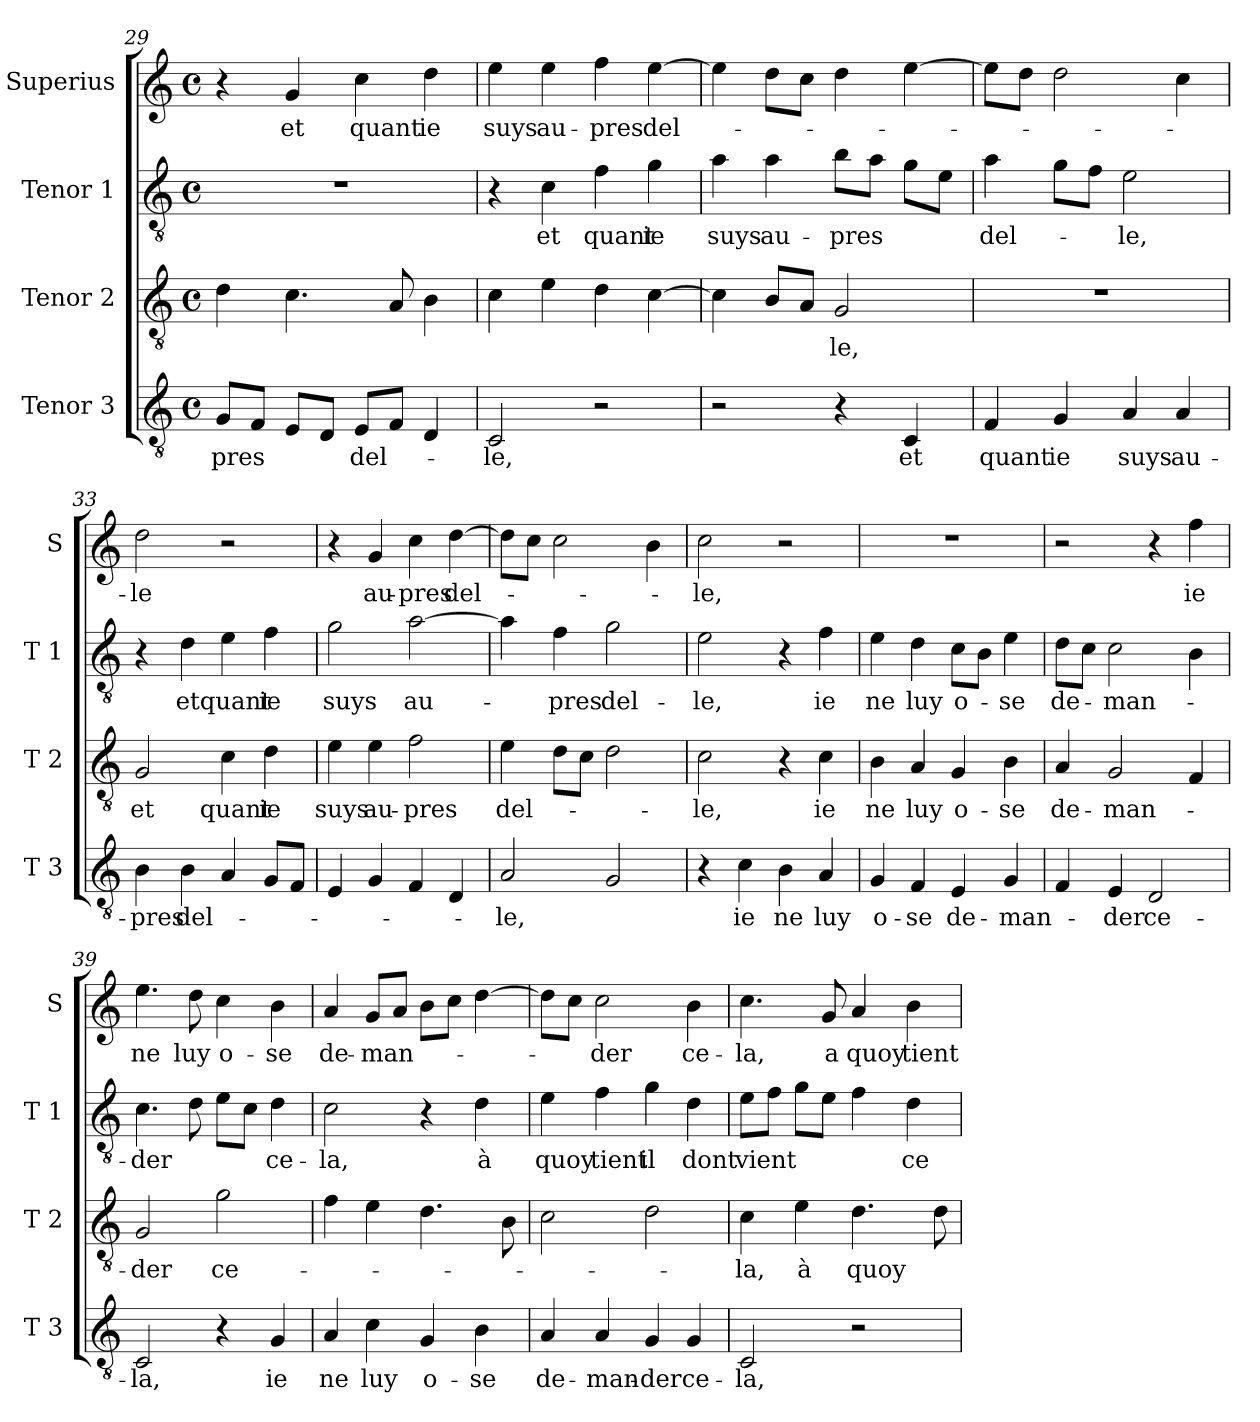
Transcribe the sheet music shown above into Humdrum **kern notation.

**kern	**text	**kern	**text	**kern	**text	**kern	**text
*part4	*part4	*part3	*part3	*part2	*part2	*part1	*part1
*staff4	*staff4	*staff3	*staff3	*staff2	*staff2	*staff1	*staff1
*I"Tenor 3	*	*I"Tenor 2	*	*I"Tenor 1	*	*I"Superius	*
*I'T 3	*	*I'T 2	*	*I'T 1	*	*I'S	*
*clefGv2	*	*clefGv2	*	*clefGv2	*	*clefG2	*
*k[]	*	*k[]	*	*k[]	*	*k[]	*
*C:	*	*C:	*	*C:	*	*C:	*
*M4/4	*	*M4/4	*	*M4/4	*	*M4/4	*
*met(c)	*	*met(c)	*	*met(c)	*	*met(c)	*
=29	=29	=29	=29	=29	=29	=29	=29
!	!LO:LY:b	!	!	!	!	!	!
8G/L	-pres	4d\	.	1r	.	4r	.
8F/J	.	.	.	.	.	.	.
!	!	!	!	!	!	!	!LO:LY:b
8E/L	.	4.c\	.	.	.	4g/	et
8D/J	.	.	.	.	.	.	.
!	!LO:LY:b	!	!	!	!	!	!LO:LY:b
8E/L	del-	.	.	.	.	4cc\	quant
8F/J	.	8A/	.	.	.	.	.
!	!	!	!	!	!	!	!LO:LY:b
4D/	.	4B\	.	.	.	4dd\	ie
=30	=30	=30	=30	=30	=30	=30	=30
!	!LO:LY:b	!	!	!	!	!	!LO:LY:b
2C/	-le,	4c\	.	4r	.	4ee\	suys
!	!	!	!	!	!LO:LY:b	!	!LO:LY:b
.	.	4e\	.	4c\	et	4ee\	au-
!	!	!	!	!	!LO:LY:b	!	!LO:LY:b
2r	.	4d\	.	4f\	quant	4ff\	-pres
!	!	!	!	!	!LO:LY:b	!	!LO:LY:b
.	.	[4c\	.	4g\	ie	[4ee\	del-
!!LO:PB:g=z
=31	=31	=31	=31	=31	=31	=31	=31
!	!	!	!	!	!LO:LY:b	!	!
2r	.	4c\]	.	4a\	suys	4ee\]	.
!	!	!	!	!	!LO:LY:b	!	!
.	.	8B/L	.	4a\	au-	8dd\L	.
.	.	8A/J	.	.	.	8cc\J	.
!	!	!	!LO:LY:b	!	!LO:LY:b	!	!
4r	.	2G/	-le,	8b\L	-pres	4dd\	.
.	.	.	.	8a\J	.	.	.
!	!LO:LY:b	!	!	!	!	!	!
4C/	et	.	.	8g\L	.	[4ee\	.
.	.	.	.	8e\J	.	.	.
=32	=32	=32	=32	=32	=32	=32	=32
!	!LO:LY:b	!	!	!	!LO:LY:b	!	!
4F/	quant	1r	.	4a\	del-	8ee\L]	.
.	.	.	.	.	.	8dd\J	.
!	!LO:LY:b	!	!	!	!	!	!
4G/	ie	.	.	8g\L	.	2dd\	.
.	.	.	.	8f\J	.	.	.
!	!LO:LY:b	!	!	!	!LO:LY:b	!	!
4A/	suys	.	.	2e\	-le,	.	.
!	!LO:LY:b	!	!	!	!	!	!
4A/	au-	.	.	.	.	4cc\	.
=33	=33	=33	=33	=33	=33	=33	=33
!	!LO:LY:b	!	!LO:LY:b	!	!	!	!LO:LY:b
4B\	-pres	2G/	et	4r	.	2dd\	-le
!	!LO:LY:b	!	!	!	!LO:LY:b	!	!
4B\	del-	.	.	4d\	et	.	.
!	!	!	!LO:LY:b	!	!LO:LY:b	!	!
4A/	.	4c\	quant	4e\	quant	2r	.
!	!	!	!LO:LY:b	!	!LO:LY:b	!	!
8G/L	.	4d\	ie	4f\	ie	.	.
8F/J	.	.	.	.	.	.	.
=34	=34	=34	=34	=34	=34	=34	=34
!	!	!	!LO:LY:b	!	!LO:LY:b	!	!
4E/	.	4e\	suys	2g\	suys	4r	.
!	!	!	!LO:LY:b	!	!	!	!LO:LY:b
4G/	.	4e\	au-	.	.	4g/	au-
!	!	!	!LO:LY:b	!	!LO:LY:b	!	!LO:LY:b
4F/	.	2f\	-pres	[2a\	au-	4cc\	-pres
!	!	!	!	!	!	!	!LO:LY:b
4D/	.	.	.	.	.	[4dd\	del-
=35	=35	=35	=35	=35	=35	=35	=35
!	!LO:LY:b	!	!LO:LY:b	!	!	!	!
2A/	-le,	4e\	del-	4a\]	.	8dd\L]	.
.	.	.	.	.	.	8cc\J	.
!	!	!	!	!	!LO:LY:b	!	!
.	.	8d\L	.	4f\	-pres	2cc\	.
.	.	8c\J	.	.	.	.	.
!	!	!	!	!	!LO:LY:b	!	!
2G/	.	2d\	.	2g\	del-	.	.
.	.	.	.	.	.	4b\	.
!!LO:LB:g=z
=36	=36	=36	=36	=36	=36	=36	=36
!	!	!	!LO:LY:b	!	!LO:LY:b	!	!LO:LY:b
4r	.	2c\	-le,	2e\	-le,	2cc\	-le,
!	!LO:LY:b	!	!	!	!	!	!
4c\	ie	.	.	.	.	.	.
!	!LO:LY:b	!	!	!	!	!	!
4B\	ne	4r	.	4r	.	2r	.
!	!LO:LY:b	!	!LO:LY:b	!	!LO:LY:b	!	!
4A/	luy	4c\	ie	4f\	ie	.	.
=37	=37	=37	=37	=37	=37	=37	=37
!	!LO:LY:b	!	!LO:LY:b	!	!LO:LY:b	!	!
4G/	o-	4B\	ne	4e\	ne	1r	.
!	!LO:LY:b	!	!LO:LY:b	!	!LO:LY:b	!	!
4F/	-se	4A/	luy	4d\	luy	.	.
!	!LO:LY:b	!	!LO:LY:b	!	!LO:LY:b	!	!
4E/	de-	4G/	o-	8c\L	o-	.	.
.	.	.	.	8B\J	.	.	.
!	!LO:LY:b	!	!LO:LY:b	!	!LO:LY:b	!	!
4G/	-man-	4B\	-se	4e\	-se	.	.
=38	=38	=38	=38	=38	=38	=38	=38
!	!	!	!LO:LY:b	!	!LO:LY:b	!	!
4F/	.	4A/	de-	8d\L	de-	2r	.
.	.	.	.	8c\J	.	.	.
!	!LO:LY:b	!	!LO:LY:b	!	!LO:LY:b	!	!
4E/	-der	2G/	-man-	2c\	-man-	.	.
!	!LO:LY:b	!	!	!	!	!	!
2D/	ce-	.	.	.	.	4r	.
!	!	!	!	!	!	!	!LO:LY:b
.	.	4F/	.	4B\	.	4ff\	ie
=39	=39	=39	=39	=39	=39	=39	=39
!	!LO:LY:b	!	!LO:LY:b	!	!LO:LY:b	!	!LO:LY:b
2C/	-la,	2G/	-der	4.c\	-der	4.ee\	ne
!	!	!	!	!	!	!	!LO:LY:b
.	.	.	.	8d\	.	8dd\	luy
!	!	!	!LO:LY:b	!	!	!	!LO:LY:b
4r	.	2g\	ce-	8e\L	.	4cc\	o-
.	.	.	.	8c\J	.	.	.
!	!LO:LY:b	!	!	!	!LO:LY:b	!	!LO:LY:b
4G/	ie	.	.	4d\	ce-	4b\	-se
=40	=40	=40	=40	=40	=40	=40	=40
!	!LO:LY:b	!	!	!	!LO:LY:b	!	!LO:LY:b
4A/	ne	4f\	.	2c\	-la,	4a/	de-
!	!LO:LY:b	!	!	!	!	!	!LO:LY:b
4c\	luy	4e\	.	.	.	8g/L	-man-
.	.	.	.	.	.	8a/J	.
!	!LO:LY:b	!	!	!	!	!	!
4G/	o-	4.d\	.	4r	.	8b\L	.
.	.	.	.	.	.	8cc\J	.
!	!LO:LY:b	!	!	!	!LO:LY:b	!	!
4B\	-se	.	.	4d\	à	[4dd\	.
.	.	8B\	.	.	.	.	.
!!LO:LB:g=z
=41	=41	=41	=41	=41	=41	=41	=41
!	!LO:LY:b	!	!	!	!LO:LY:b	!	!
4A/	de-	2c\	.	4e\	quoy	8dd\L]	.
.	.	.	.	.	.	8cc\J	.
!	!LO:LY:b	!	!	!	!LO:LY:b	!	!LO:LY:b
4A/	-man-	.	.	4f\	tient	2cc\	-der
!	!LO:LY:b	!	!	!	!LO:LY:b	!	!
4G/	-der	2d\	.	4g\	il	.	.
!	!LO:LY:b	!	!	!	!LO:LY:b	!	!LO:LY:b
4G/	ce-	.	.	4d\	dont	4b\	ce-
=42	=42	=42	=42	=42	=42	=42	=42
!	!LO:LY:b	!	!LO:LY:b	!	!LO:LY:b	!	!LO:LY:b
2C/	-la,	4c\	-la,	8e\L	vient	4.cc\	-la,
.	.	.	.	8f\J	.	.	.
!	!	!	!LO:LY:b	!	!	!	!
.	.	4e\	à	8g\L	.	.	.
!	!	!	!	!	!	!	!LO:LY:b
.	.	.	.	8e\J	.	8g/	a
!	!	!	!LO:LY:b	!	!	!	!LO:LY:b
2r	.	4.d\	quoy	4f\	.	4a/	quoy
!	!	!	!	!	!LO:LY:b	!	!LO:LY:b
.	.	.	.	4d\	ce-	4b\	tient
.	.	8d\	.	.	.	.	.
=	=	=	=	=	=	=	=
*-	*-	*-	*-	*-	*-	*-	*-
